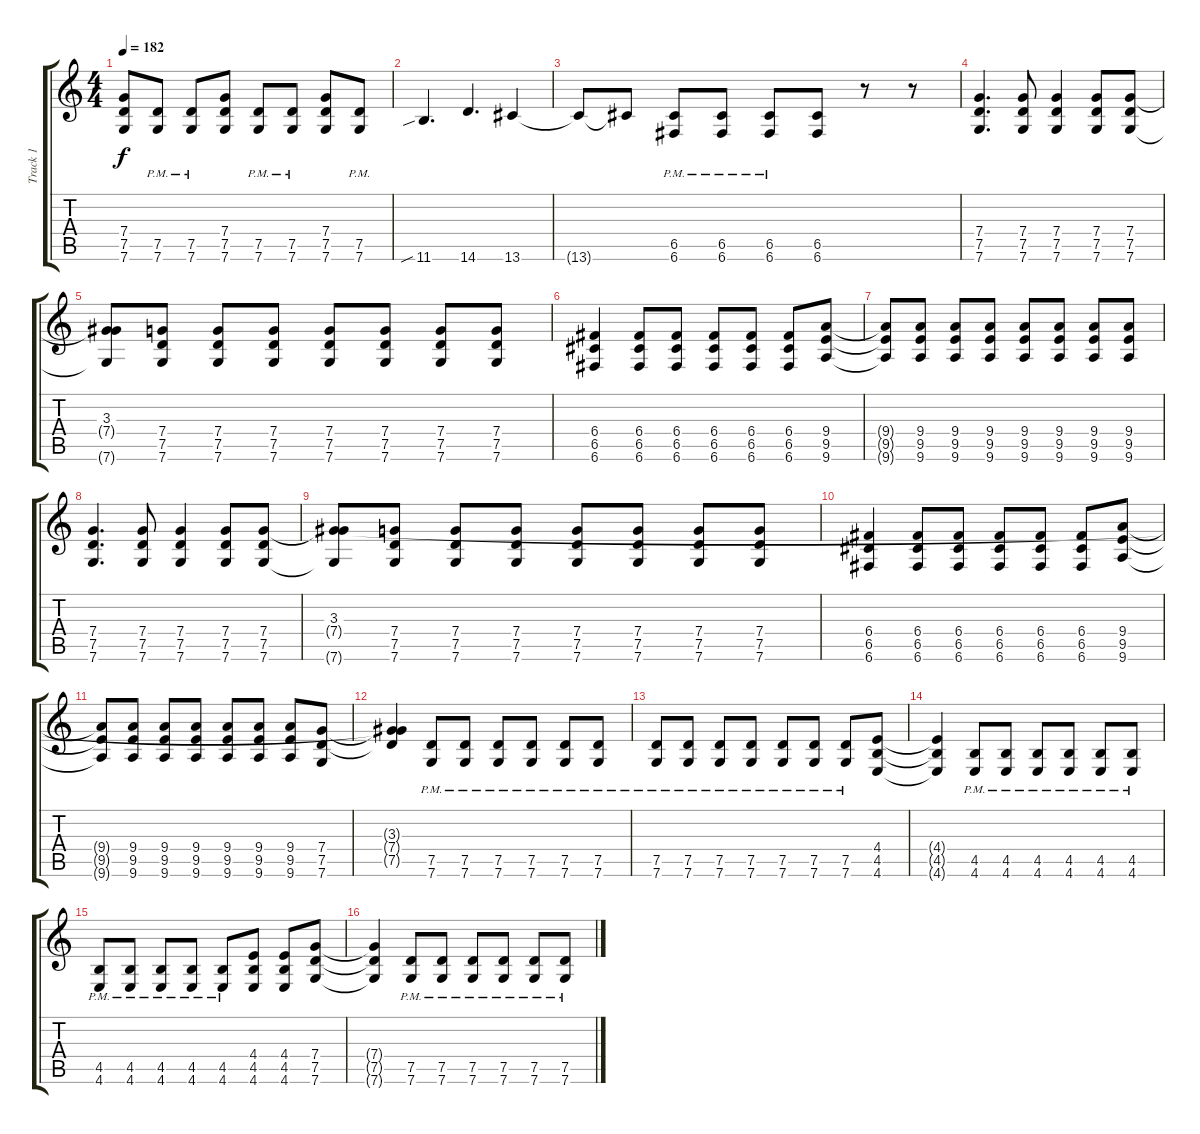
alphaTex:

\track ("Track 1" "Track 1") {instrument distortionguitar}
\staff {score tabs}
\tuning (D4 A3 F3 C3 G2 C2) {hide}
\ts (4 4)
\tempo 182
\clef g2
\ks c
(7.4 7.5 7.6).8{dy f} (7.5{pm} 7.6{pm}).8 (7.5{pm} 7.6{pm}).8 (7.4 7.5 7.6).8 (7.5{pm} 7.6{pm}).8 (7.5{pm} 7.6{pm}).8 (7.4 7.5 7.6).8 (7.5{pm} 7.6{pm}).8 |
11.6{sib}.4{d} 14.6.4{d} 13.6.4 |
13.6{t}.8 13.6{t}.8 (6.5{pm} 6.6{pm}).8 (6.5{pm} 6.6{pm}).8 (6.5{pm} 6.6{pm}).8 (6.5 6.6).8 r.8 r.8 |
(7.4 7.5 7.6).4{d} (7.4 7.5 7.6).8 (7.4 7.5 7.6).4 (7.4 7.5 7.6).8 (7.4 7.5 7.6).8 |
(3.3 7.4{t} 7.6{t}).8 (7.4 7.5 7.6).8 (7.4 7.5 7.6).8 (7.4 7.5 7.6).8 (7.4 7.5 7.6).8 (7.4 7.5 7.6).8 (7.4 7.5 7.6).8 (7.4 7.5 7.6).8 |
(6.4 6.5 6.6).4 (6.4 6.5 6.6).8 (6.4 6.5 6.6).8 (6.4 6.5 6.6).8 (6.4 6.5 6.6).8 (6.4 6.5 6.6).8 (9.4 9.5 9.6).8 |
(9.4{t} 9.5{t} 9.6{t}).8 (9.4 9.5 9.6).8 (9.4 9.5 9.6).8 (9.4 9.5 9.6).8 (9.4 9.5 9.6).8 (9.4 9.5 9.6).8 (9.4 9.5 9.6).8 (9.4 9.5 9.6).8 |
(7.4 7.5 7.6).4{d} (7.4 7.5 7.6).8 (7.4 7.5 7.6).4 (7.4 7.5 7.6).8 (7.4 7.5 7.6).8 |
(3.3 7.4{t} 7.6{t}).8 (7.4 7.5 7.6).8 (7.4 7.5 7.6).8 (7.4 7.5 7.6).8 (7.4 7.5 7.6).8 (7.4 7.5 7.6).8 (7.4 7.5 7.6).8 (7.4 7.5 7.6).8 |
(6.4 6.5 6.6).4 (6.4 6.5 6.6).8 (6.4 6.5 6.6).8 (6.4 6.5 6.6).8 (6.4 6.5 6.6).8 (6.4 6.5 6.6).8 (9.4 9.5 9.6).8 |
(9.4{t} 9.5{t} 9.6{t}).8 (9.4 9.5 9.6).8 (9.4 9.5 9.6).8 (9.4 9.5 9.6).8 (9.4 9.5 9.6).8 (9.4 9.5 9.6).8 (9.4 9.5 9.6).8 (7.4 7.5 7.6).8 |
(3.3{t} 7.4{t} 7.5{t}).4 (7.5{pm} 7.6{pm}).8 (7.5{pm} 7.6{pm}).8 (7.5{pm} 7.6{pm}).8 (7.5{pm} 7.6{pm}).8 (7.5{pm} 7.6{pm}).8 (7.5{pm} 7.6{pm}).8 |
(7.5{pm} 7.6{pm}).8 (7.5{pm} 7.6{pm}).8 (7.5{pm} 7.6{pm}).8 (7.5{pm} 7.6{pm}).8 (7.5{pm} 7.6{pm}).8 (7.5{pm} 7.6{pm}).8 (7.5{pm} 7.6{pm}).8 (4.4 4.5 4.6).8 |
(4.4{t} 4.5{t} 4.6{t}).4 (4.5{pm} 4.6{pm}).8 (4.5{pm} 4.6{pm}).8 (4.5{pm} 4.6{pm}).8 (4.5{pm} 4.6{pm}).8 (4.5{pm} 4.6{pm}).8 (4.5{pm} 4.6{pm}).8 |
(4.5{pm} 4.6{pm}).8 (4.5{pm} 4.6{pm}).8 (4.5{pm} 4.6{pm}).8 (4.5{pm} 4.6{pm}).8 (4.5{pm} 4.6{pm}).8 (4.4 4.5 4.6).8 (4.4 4.5 4.6).8 (7.4 7.5 7.6).8 |
(7.4{t} 7.5{t} 7.6{t}).4 (7.5{pm} 7.6{pm}).8 (7.5{pm} 7.6{pm}).8 (7.5{pm} 7.6{pm}).8 (7.5{pm} 7.6{pm}).8 (7.5{pm} 7.6{pm}).8 (7.5{pm} 7.6{pm}).8
